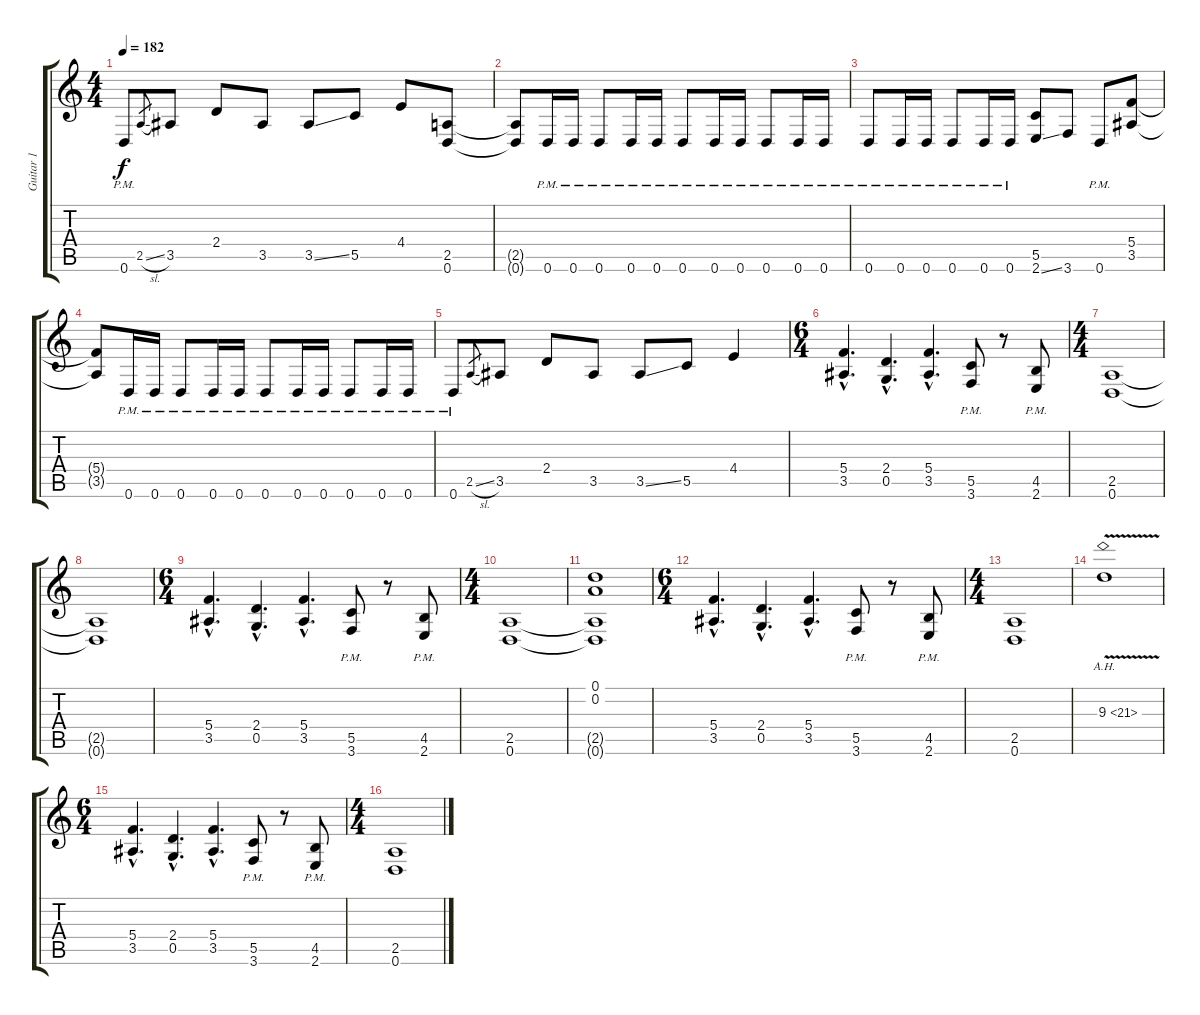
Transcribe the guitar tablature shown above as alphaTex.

\track ("Guitar 1" "Guitar 1") {instrument distortionguitar}
\staff {score tabs}
\tuning (D4 A3 F3 C3 G2 D2) {hide}
\ts (4 4)
\tempo 182
\clef g2
\ks c
0.6{pm}.8{dy f} 2.5{sl}.8{gr} 3.5.8 2.4.8 3.5.8 3.5{ss}.8 5.5.8 4.4.8 (2.5 0.6).8 |
(2.5{t} 0.6{t}).8 0.6{pm}.16 0.6{pm}.16 0.6{pm}.8 0.6{pm}.16 0.6{pm}.16 0.6{pm}.8 0.6{pm}.16 0.6{pm}.16 0.6{pm}.8 0.6{pm}.16 0.6{pm}.16 |
0.6{pm}.8 0.6{pm}.16 0.6{pm}.16 0.6{pm}.8 0.6{pm}.16 0.6{pm}.16 (5.5 2.6{ss}).8 3.6.8 0.6{pm}.8 (5.4 3.5).8 |
(5.4{t} 3.5{t}).8 0.6{pm}.16 0.6{pm}.16 0.6{pm}.8 0.6{pm}.16 0.6{pm}.16 0.6{pm}.8 0.6{pm}.16 0.6{pm}.16 0.6{pm}.8 0.6{pm}.16 0.6{pm}.16 |
0.6{pm}.8 2.5{sl}.8{gr} 3.5.8 2.4.8 3.5.8 3.5{ss}.8 5.5.8 4.4.4 |
\ts (6 4)
(5.4{hac} 3.5{hac}).4{d} (2.4{hac} 0.5{hac}).4{d} (5.4{hac} 3.5{hac}).4{d} (5.5{pm} 3.6{pm}).8 r.8 (4.5{pm} 2.6{pm}).8 |
\ts (4 4)
(2.5 0.6).1 |
(2.5{t} 0.6{t}).1 |
\ts (6 4)
(5.4{hac} 3.5{hac}).4{d} (2.4{hac} 0.5{hac}).4{d} (5.4{hac} 3.5{hac}).4{d} (5.5{pm} 3.6{pm}).8 r.8 (4.5{pm} 2.6{pm}).8 |
\ts (4 4)
(2.5 0.6).1 |
(0.1 0.2 2.5{t} 0.6{t}).1 |
\ts (6 4)
(5.4{hac} 3.5{hac}).4{d} (2.4{hac} 0.5{hac}).4{d} (5.4{hac} 3.5{hac}).4{d} (5.5{pm} 3.6{pm}).8 r.8 (4.5{pm} 2.6{pm}).8 |
\ts (4 4)
(2.5 0.6).1 |
9.3{ah 12 v}.1 |
\ts (6 4)
(5.4{hac} 3.5{hac}).4{d} (2.4{hac} 0.5{hac}).4{d} (5.4{hac} 3.5{hac}).4{d} (5.5{pm} 3.6{pm}).8 r.8 (4.5{pm} 2.6{pm}).8 |
\ts (4 4)
(2.5 0.6).1
